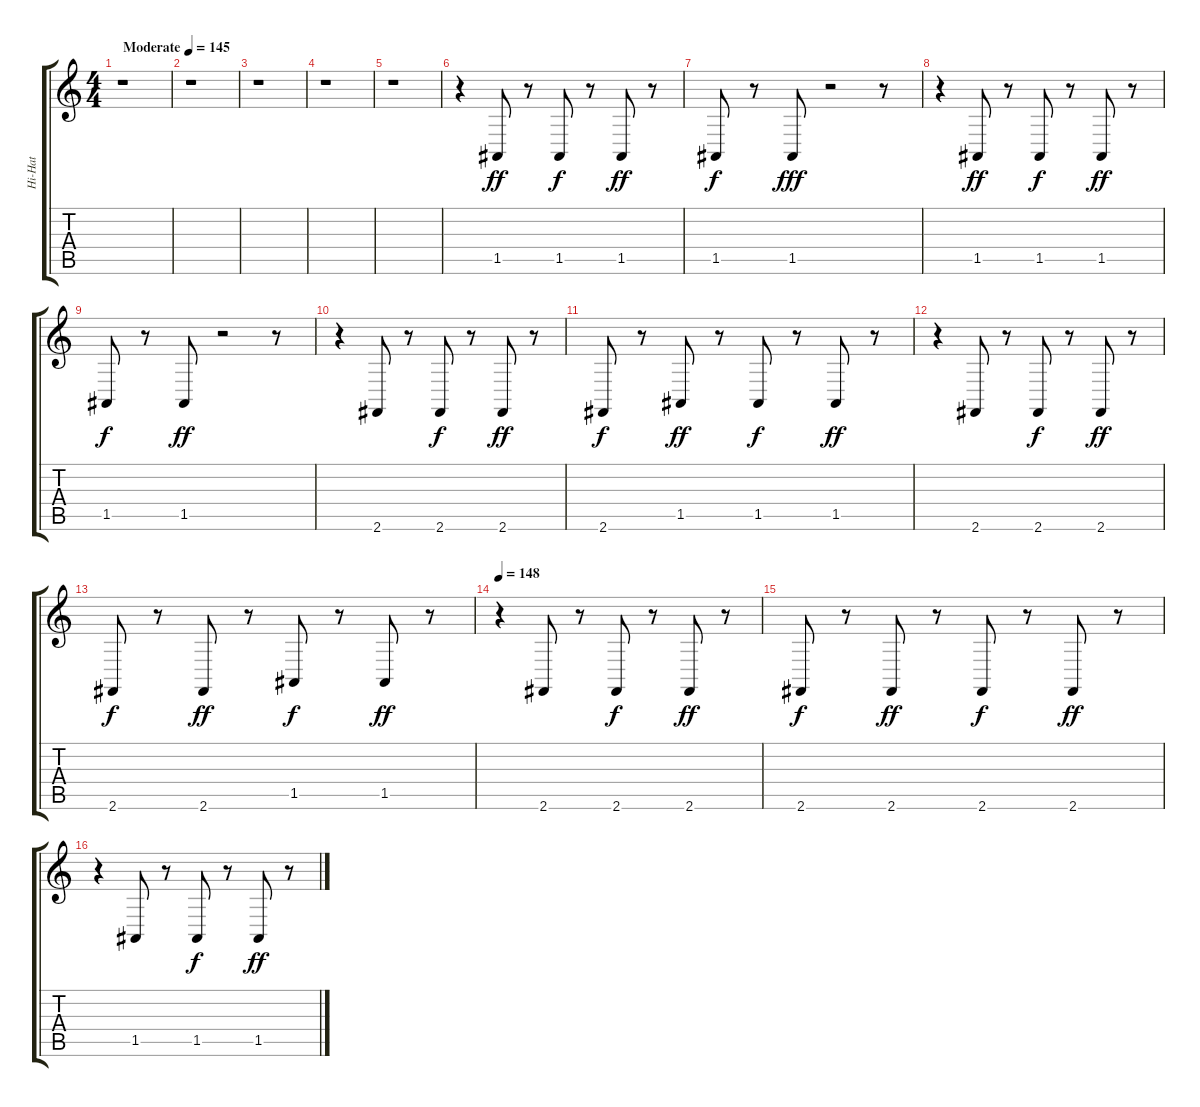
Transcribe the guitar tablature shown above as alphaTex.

\track ("Hi-Hat" "Hi-Hat") {instrument acousticgrandpiano}
\staff {score tabs}
\tuning (E4 B3 G3 D3 A2 E2) {hide}
\ts (4 4)
\tempo (145 "Moderate")
\clef g2
\ks c
r.1{dy ff instrument acousticgrandpiano} |
r.1 |
r.1 |
r.1 |
r.1 |
r.4 1.5.8{volume 16} r.8 1.5.8{dy f} r.8 1.5.8{dy ff} r.8 |
1.5.8{dy f} r.8 1.5.8{dy fff} r.2 r.8 |
r.4 1.5.8{dy ff} r.8 1.5.8{dy f} r.8 1.5.8{dy ff} r.8 |
1.5.8{dy f} r.8 1.5.8{dy ff} r.2 r.8 |
r.4 2.6.8 r.8 2.6.8{dy f} r.8 2.6.8{dy ff} r.8 |
2.6.8{dy f} r.8 1.5.8{dy ff} r.8 1.5.8{dy f} r.8 1.5.8{dy ff} r.8 |
r.4 2.6.8 r.8 2.6.8{dy f} r.8 2.6.8{dy ff} r.8 |
2.6.8{dy f} r.8 2.6.8{dy ff} r.8 1.5.8{dy f} r.8 1.5.8{dy ff} r.8 |
\tempo 148
r.4 2.6.8 r.8 2.6.8{dy f} r.8 2.6.8{dy ff} r.8 |
2.6.8{dy f} r.8 2.6.8{dy ff} r.8 2.6.8{dy f} r.8 2.6.8{dy ff} r.8 |
r.4 1.5.8 r.8 1.5.8{dy f} r.8 1.5.8{dy ff} r.8
